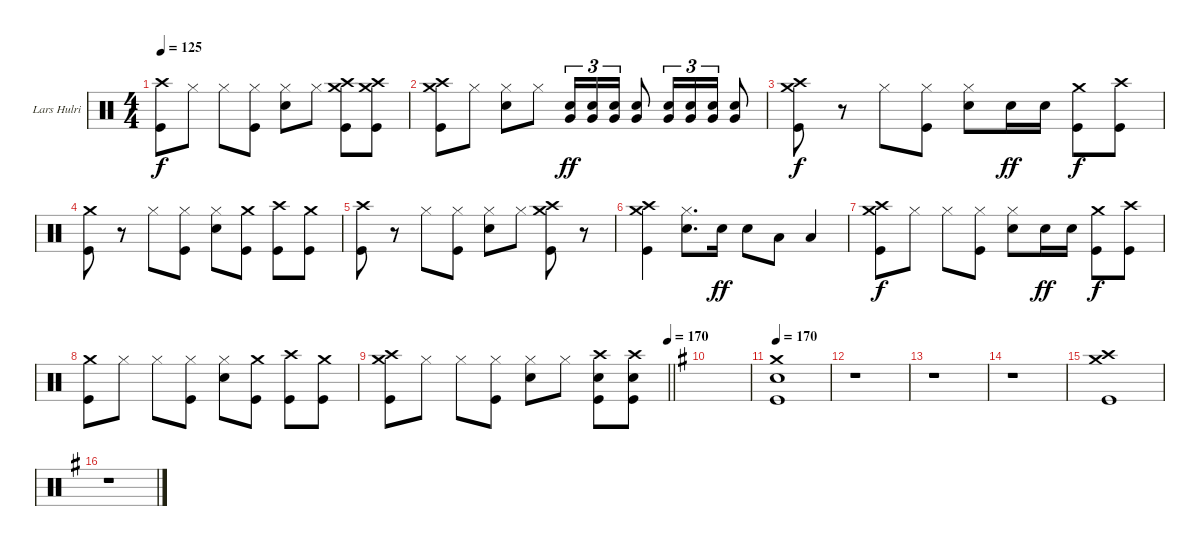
\bracketExtendMode groupsimilarinstruments
\firstSystemTrackNameOrientation horizontal
\otherSystemsTrackNameOrientation horizontal
\track ("Lars Hulrich" "Lars Hulri") {instrument percussion}
\staff {score}
\articulation defaults
\ts (4 4)
\tempo 125
\clef neutral
\ks aminor
("Crash high (hit)" "Kick (hit)").8{dy f} "Hi-Hat (closed)".8 "Hi-Hat (closed)".8 ("Hi-Hat (closed)" "Kick (hit)").8 ("Hi-Hat (closed)" "Snare (hit) 2").8 "Hi-Hat (closed)".8 ("Crash high (hit)" "Crash medium (hit)" "Kick (hit)").8 ("Crash high (hit)" "Crash medium (hit)" "Kick (hit)").8 |
("Crash high (hit)" "Crash medium (hit)" "Kick (hit)").8 "Hi-Hat (closed)".8 ("Hi-Hat (closed)" "Snare (hit) 2").8 "Hi-Hat (closed)".8 ("Snare (hit) 2" "Very Low Tom (hit)").16{tu (3 2) dy ff} ("Snare (hit) 2" "Very Low Tom (hit)").16{tu (3 2)} ("Snare (hit) 2" "Very Low Tom (hit)").16{tu (3 2)} ("Snare (hit) 2" "Very Low Tom (hit)").8 ("Snare (hit) 2" "Very Low Tom (hit)").16{tu (3 2)} ("Snare (hit) 2" "Very Low Tom (hit)").16{tu (3 2)} ("Snare (hit) 2" "Very Low Tom (hit)").16{tu (3 2)} ("Snare (hit) 2" "Very Low Tom (hit)").8 |
("Crash high (hit)" "Crash medium (hit)" "Kick (hit)").8{dy f} r.8 "Hi-Hat (closed)".8 ("Hi-Hat (closed)" "Kick (hit)").8 ("Hi-Hat (closed)" "Snare (hit) 2").8 "Snare (hit) 2".16{dy ff} "Snare (hit) 2".16 ("Crash medium (hit)" "Kick (hit)").8{dy f} ("Crash high (hit)" "Kick (hit)").8 |
("Crash medium (hit)" "Kick (hit)").8 r.8 "Hi-Hat (closed)".8 ("Hi-Hat (closed)" "Kick (hit)").8 ("Hi-Hat (closed)" "Snare (hit) 2").8 ("Crash medium (hit)" "Kick (hit)").8 ("Crash high (hit)" "Kick (hit)").8 ("Crash medium (hit)" "Kick (hit)").8 |
("Crash high (hit)" "Kick (hit)").8 r.8 "Hi-Hat (closed)".8 ("Hi-Hat (closed)" "Kick (hit)").8 ("Hi-Hat (closed)" "Snare (hit) 2").8 "Hi-Hat (closed)".8 ("Crash high (hit)" "Crash medium (hit)" "Kick (hit)").8 r.8 |
("Crash high (hit)" "Crash medium (hit)" "Kick (hit)").4 ("Hi-Hat (closed)" "Snare (hit) 2").8{d} "Snare (hit) 2".16{dy ff} "Snare (hit) 2".8 "Low Tom (hit)".8 "Low Tom (hit)".4 |
("Crash high (hit)" "Crash medium (hit)" "Kick (hit)").8{dy f} "Hi-Hat (closed)".8 "Hi-Hat (closed)".8 ("Hi-Hat (closed)" "Kick (hit)").8 ("Hi-Hat (closed)" "Snare (hit) 2").8 "Snare (hit) 2".16{dy ff} "Snare (hit) 2".16 ("Crash medium (hit)" "Kick (hit)").8{dy f} ("Crash high (hit)" "Kick (hit)").8 |
("Crash medium (hit)" "Kick (hit)").8 "Hi-Hat (closed)".8 "Hi-Hat (closed)".8 ("Hi-Hat (closed)" "Kick (hit)").8 ("Hi-Hat (closed)" "Snare (hit) 2").8 ("Crash medium (hit)" "Kick (hit)").8 ("Crash high (hit)" "Kick (hit)").8 ("Crash medium (hit)" "Kick (hit)").8 |
\tempo (170 1)
\barLineRight lightlight
("Crash high (hit)" "Crash medium (hit)" "Kick (hit)").8 "Hi-Hat (closed)".8 "Hi-Hat (closed)".8 ("Hi-Hat (closed)" "Kick (hit)").8 ("Hi-Hat (closed)" "Snare (hit) 2").8 "Hi-Hat (closed)".8 ("Crash high (hit)" "Snare (hit) 2" "Kick (hit)").8 ("Crash high (hit)" "Snare (hit) 2" "Kick (hit)").8 |
\ks eminor
|
\tempo 170
("Crash medium (hit)" "Snare (hit) 2" "Kick (hit)").1 |
r.1 |
r.1 |
r.1 |
("Crash medium (hit)" "Crash high (hit)" "Kick (hit)").1 |
r.1
